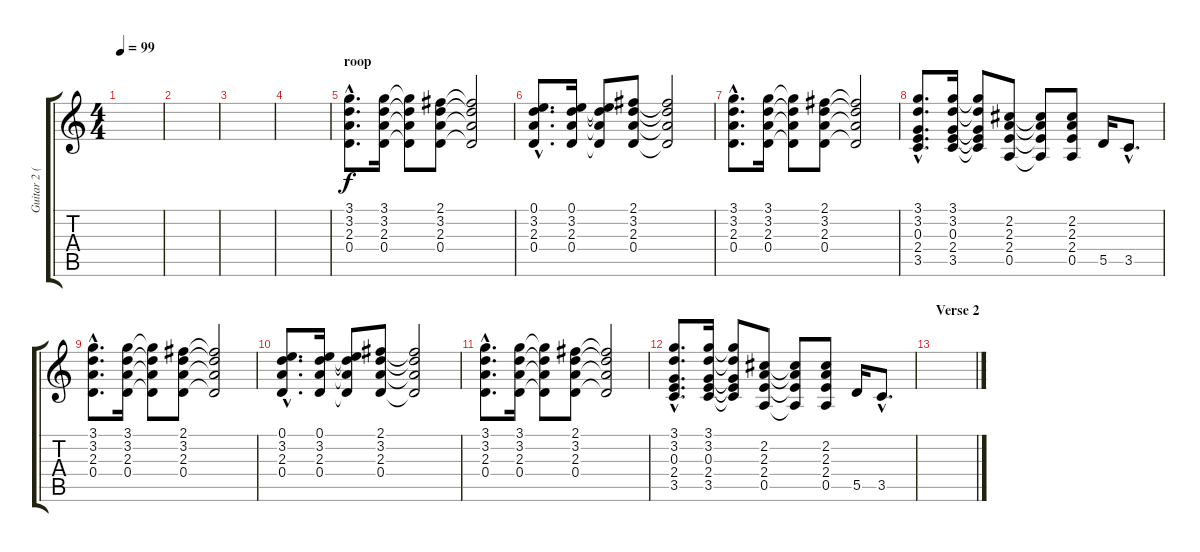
\track ("Guitar 2 (Stroke)" "Guitar 2 (") {instrument distortionguitar}
\staff {score tabs}
\tuning (E4 B3 G3 D3 A2 E2) {hide}
\ts (4 4)
\tempo 99
\clef g2
\ks c
|
|
|
|
\section ("" "roop")
(3.1{hac} 3.2{hac} 2.3{hac} 0.4{hac}).8{d} (3.1 3.2 2.3 0.4).16 (3.1{t} 3.2{t} 2.3{t} 0.4{t}).8 (2.1 3.2 2.3 0.4).8 (2.1{t} 3.2{t} 2.3{t} 0.4{t}).2 |
(0.1{hac} 3.2{hac} 2.3{hac} 0.4{hac}).8{d} (0.1 3.2 2.3 0.4).16 (0.1{t} 3.2{t} 2.3{t} 0.4{t}).8 (2.1 3.2 2.3 0.4).8 (2.1{t} 3.2{t} 2.3{t} 0.4{t}).2 |
(3.1{hac} 3.2{hac} 2.3{hac} 0.4{hac}).8{d} (3.1 3.2 2.3 0.4).16 (3.1{t} 3.2{t} 2.3{t} 0.4{t}).8 (2.1 3.2 2.3 0.4).8 (2.1{t} 3.2{t} 2.3{t} 0.4{t}).2 |
(3.1{hac} 3.2{hac} 0.3{hac} 2.4{hac} 3.5{hac}).8{d} (3.1 3.2 0.3 2.4 3.5).16 (3.1{t} 3.2{t} 0.3{t} 2.4{t} 3.5{t}).8 (2.2 2.3 2.4 0.5).8 (2.2{t} 2.3{t} 2.4{t} 0.5{t}).8 (2.2 2.3 2.4 0.5).8 5.5.16 3.5{hac}.8{d} |
(3.1{hac} 3.2{hac} 2.3{hac} 0.4{hac}).8{d} (3.1 3.2 2.3 0.4).16 (3.1{t} 3.2{t} 2.3{t} 0.4{t}).8 (2.1 3.2 2.3 0.4).8 (2.1{t} 3.2{t} 2.3{t} 0.4{t}).2 |
(0.1{hac} 3.2{hac} 2.3{hac} 0.4{hac}).8{d} (0.1 3.2 2.3 0.4).16 (0.1{t} 3.2{t} 2.3{t} 0.4{t}).8 (2.1 3.2 2.3 0.4).8 (2.1{t} 3.2{t} 2.3{t} 0.4{t}).2 |
(3.1{hac} 3.2{hac} 2.3{hac} 0.4{hac}).8{d} (3.1 3.2 2.3 0.4).16 (3.1{t} 3.2{t} 2.3{t} 0.4{t}).8 (2.1 3.2 2.3 0.4).8 (2.1{t} 3.2{t} 2.3{t} 0.4{t}).2 |
(3.1{hac} 3.2{hac} 0.3{hac} 2.4{hac} 3.5{hac}).8{d} (3.1 3.2 0.3 2.4 3.5).16 (3.1{t} 3.2{t} 0.3{t} 2.4{t} 3.5{t}).8 (2.2 2.3 2.4 0.5).8 (2.2{t} 2.3{t} 2.4{t} 0.5{t}).8 (2.2 2.3 2.4 0.5).8 5.5.16 3.5{hac}.8{d} |
\section ("" "Verse 2")
